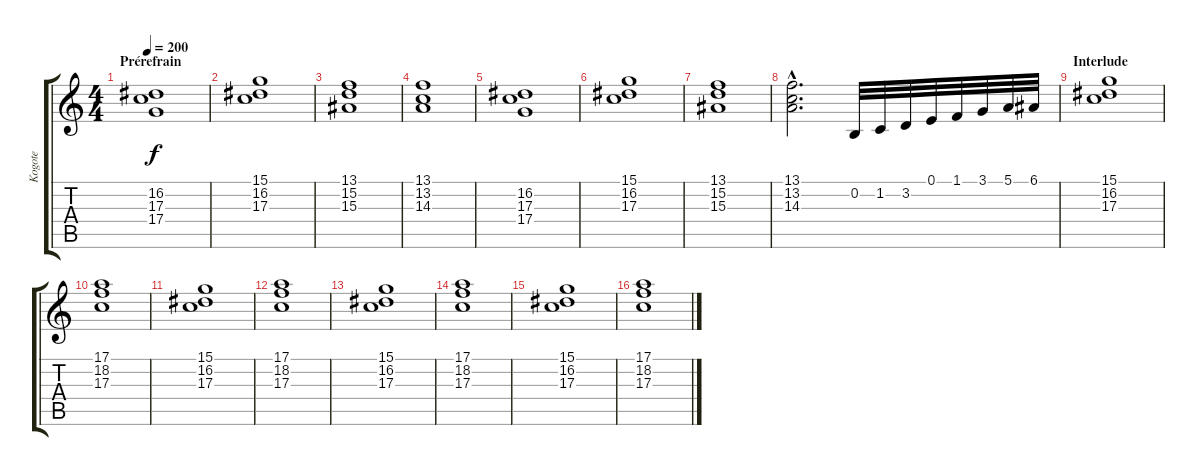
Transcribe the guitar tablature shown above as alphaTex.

\track ("Kogote" "Kogote") {instrument drawbarorgan}
\staff {score tabs}
\tuning (E4 B3 G3 D3 A2 E2) {hide}
\ts (4 4)
\section ("" "Prérefrain")
\tempo 200
\clef g2
\ks c
(16.2 17.3 17.4).1{dy f} |
(15.1 16.2 17.3).1 |
(13.1 15.2 15.3).1 |
(13.1 13.2 14.3).1 |
(16.2 17.3 17.4).1 |
(15.1 16.2 17.3).1 |
(13.1 15.2 15.3).1 |
(13.1{hac} 13.2{hac} 14.3{hac}).2{d} 0.2.32 1.2.32 3.2.32 0.1.32 1.1.32 3.1.32 5.1.32 6.1.32 |
\section ("" "Interlude")
(15.1 16.2 17.3).1 |
(17.1 18.2 17.3).1 |
(15.1 16.2 17.3).1 |
(17.1 18.2 17.3).1 |
(15.1 16.2 17.3).1 |
(17.1 18.2 17.3).1 |
(15.1 16.2 17.3).1 |
(17.1 18.2 17.3).1
